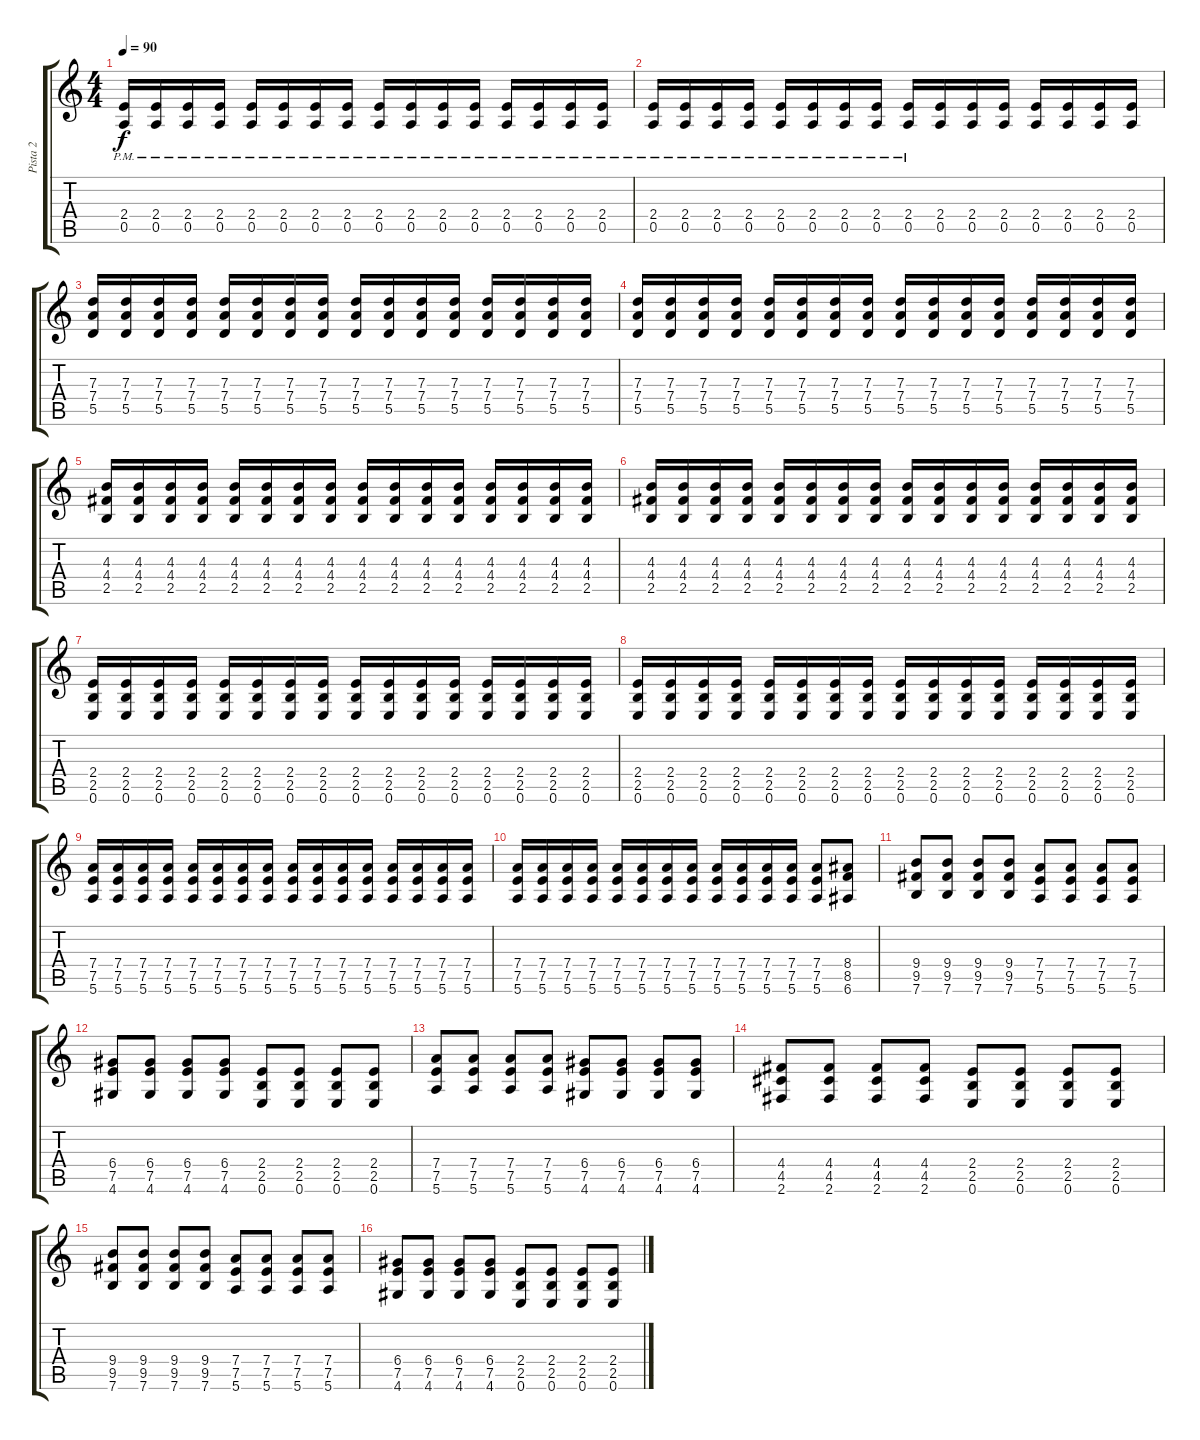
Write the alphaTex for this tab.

\track ("Pista 2" "Pista 2") {instrument distortionguitar}
\staff {score tabs}
\tuning (E4 B3 G3 D3 A2 E2) {hide}
\ts (4 4)
\tempo 90
\clef g2
\ks c
(2.4{pm} 0.5{pm}).16{dy f} (2.4{pm} 0.5{pm}).16 (2.4{pm} 0.5{pm}).16 (2.4{pm} 0.5{pm}).16 (2.4{pm} 0.5{pm}).16 (2.4{pm} 0.5{pm}).16 (2.4{pm} 0.5{pm}).16 (2.4{pm} 0.5{pm}).16 (2.4{pm} 0.5{pm}).16 (2.4{pm} 0.5{pm}).16 (2.4{pm} 0.5{pm}).16 (2.4{pm} 0.5{pm}).16 (2.4{pm} 0.5{pm}).16 (2.4{pm} 0.5{pm}).16 (2.4{pm} 0.5{pm}).16 (2.4{pm} 0.5{pm}).16 |
(2.4{pm} 0.5{pm}).16 (2.4{pm} 0.5{pm}).16 (2.4{pm} 0.5{pm}).16 (2.4{pm} 0.5{pm}).16 (2.4{pm} 0.5{pm}).16 (2.4{pm} 0.5{pm}).16 (2.4{pm} 0.5{pm}).16 (2.4{pm} 0.5{pm}).16 (2.4{pm} 0.5{pm}).16 (2.4 0.5).16 (2.4 0.5).16 (2.4 0.5).16 (2.4 0.5).16 (2.4 0.5).16 (2.4 0.5).16 (2.4 0.5).16 |
(7.3 7.4 5.5).16{volume 13} (7.3 7.4 5.5).16 (7.3 7.4 5.5).16 (7.3 7.4 5.5).16 (7.3 7.4 5.5).16 (7.3 7.4 5.5).16 (7.3 7.4 5.5).16 (7.3 7.4 5.5).16 (7.3 7.4 5.5).16 (7.3 7.4 5.5).16 (7.3 7.4 5.5).16 (7.3 7.4 5.5).16 (7.3 7.4 5.5).16 (7.3 7.4 5.5).16 (7.3 7.4 5.5).16 (7.3 7.4 5.5).16 |
(7.3 7.4 5.5).16 (7.3 7.4 5.5).16 (7.3 7.4 5.5).16 (7.3 7.4 5.5).16 (7.3 7.4 5.5).16 (7.3 7.4 5.5).16 (7.3 7.4 5.5).16 (7.3 7.4 5.5).16 (7.3 7.4 5.5).16 (7.3 7.4 5.5).16 (7.3 7.4 5.5).16 (7.3 7.4 5.5).16 (7.3 7.4 5.5).16 (7.3 7.4 5.5).16 (7.3 7.4 5.5).16 (7.3 7.4 5.5).16 |
(4.3 4.4 2.5).16 (4.3 4.4 2.5).16 (4.3 4.4 2.5).16 (4.3 4.4 2.5).16 (4.3 4.4 2.5).16 (4.3 4.4 2.5).16 (4.3 4.4 2.5).16 (4.3 4.4 2.5).16 (4.3 4.4 2.5).16 (4.3 4.4 2.5).16 (4.3 4.4 2.5).16 (4.3 4.4 2.5).16 (4.3 4.4 2.5).16 (4.3 4.4 2.5).16 (4.3 4.4 2.5).16 (4.3 4.4 2.5).16 |
(4.3 4.4 2.5).16 (4.3 4.4 2.5).16 (4.3 4.4 2.5).16 (4.3 4.4 2.5).16 (4.3 4.4 2.5).16 (4.3 4.4 2.5).16 (4.3 4.4 2.5).16 (4.3 4.4 2.5).16 (4.3 4.4 2.5).16 (4.3 4.4 2.5).16 (4.3 4.4 2.5).16 (4.3 4.4 2.5).16 (4.3 4.4 2.5).16 (4.3 4.4 2.5).16 (4.3 4.4 2.5).16 (4.3 4.4 2.5).16 |
(2.4 2.5 0.6).16 (2.4 2.5 0.6).16 (2.4 2.5 0.6).16 (2.4 2.5 0.6).16 (2.4 2.5 0.6).16 (2.4 2.5 0.6).16 (2.4 2.5 0.6).16 (2.4 2.5 0.6).16 (2.4 2.5 0.6).16 (2.4 2.5 0.6).16 (2.4 2.5 0.6).16 (2.4 2.5 0.6).16 (2.4 2.5 0.6).16 (2.4 2.5 0.6).16 (2.4 2.5 0.6).16 (2.4 2.5 0.6).16 |
(2.4 2.5 0.6).16 (2.4 2.5 0.6).16 (2.4 2.5 0.6).16 (2.4 2.5 0.6).16 (2.4 2.5 0.6).16 (2.4 2.5 0.6).16 (2.4 2.5 0.6).16 (2.4 2.5 0.6).16 (2.4 2.5 0.6).16 (2.4 2.5 0.6).16 (2.4 2.5 0.6).16 (2.4 2.5 0.6).16 (2.4 2.5 0.6).16 (2.4 2.5 0.6).16 (2.4 2.5 0.6).16 (2.4 2.5 0.6).16 |
(7.4 7.5 5.6).16 (7.4 7.5 5.6).16 (7.4 7.5 5.6).16 (7.4 7.5 5.6).16 (7.4 7.5 5.6).16 (7.4 7.5 5.6).16 (7.4 7.5 5.6).16 (7.4 7.5 5.6).16 (7.4 7.5 5.6).16 (7.4 7.5 5.6).16 (7.4 7.5 5.6).16 (7.4 7.5 5.6).16 (7.4 7.5 5.6).16 (7.4 7.5 5.6).16 (7.4 7.5 5.6).16 (7.4 7.5 5.6).16 |
(7.4 7.5 5.6).16 (7.4 7.5 5.6).16 (7.4 7.5 5.6).16 (7.4 7.5 5.6).16 (7.4 7.5 5.6).16 (7.4 7.5 5.6).16 (7.4 7.5 5.6).16 (7.4 7.5 5.6).16 (7.4 7.5 5.6).16 (7.4 7.5 5.6).16 (7.4 7.5 5.6).16 (7.4 7.5 5.6).16 (7.4 7.5 5.6).8 (8.4 8.5 6.6).8 |
(9.4 9.5 7.6).8 (9.4 9.5 7.6).8 (9.4 9.5 7.6).8 (9.4 9.5 7.6).8 (7.4 7.5 5.6).8 (7.4 7.5 5.6).8 (7.4 7.5 5.6).8 (7.4 7.5 5.6).8 |
(6.4 7.5 4.6).8 (6.4 7.5 4.6).8 (6.4 7.5 4.6).8 (6.4 7.5 4.6).8 (2.4 2.5 0.6).8 (2.4 2.5 0.6).8 (2.4 2.5 0.6).8 (2.4 2.5 0.6).8 |
(7.4 7.5 5.6).8 (7.4 7.5 5.6).8 (7.4 7.5 5.6).8 (7.4 7.5 5.6).8 (6.4 7.5 4.6).8 (6.4 7.5 4.6).8 (6.4 7.5 4.6).8 (6.4 7.5 4.6).8 |
(4.4 4.5 2.6).8 (4.4 4.5 2.6).8 (4.4 4.5 2.6).8 (4.4 4.5 2.6).8 (2.4 2.5 0.6).8 (2.4 2.5 0.6).8 (2.4 2.5 0.6).8 (2.4 2.5 0.6).8 |
(9.4 9.5 7.6).8 (9.4 9.5 7.6).8 (9.4 9.5 7.6).8 (9.4 9.5 7.6).8 (7.4 7.5 5.6).8 (7.4 7.5 5.6).8 (7.4 7.5 5.6).8 (7.4 7.5 5.6).8 |
(6.4 7.5 4.6).8 (6.4 7.5 4.6).8 (6.4 7.5 4.6).8 (6.4 7.5 4.6).8 (2.4 2.5 0.6).8 (2.4 2.5 0.6).8 (2.4 2.5 0.6).8 (2.4 2.5 0.6).8
